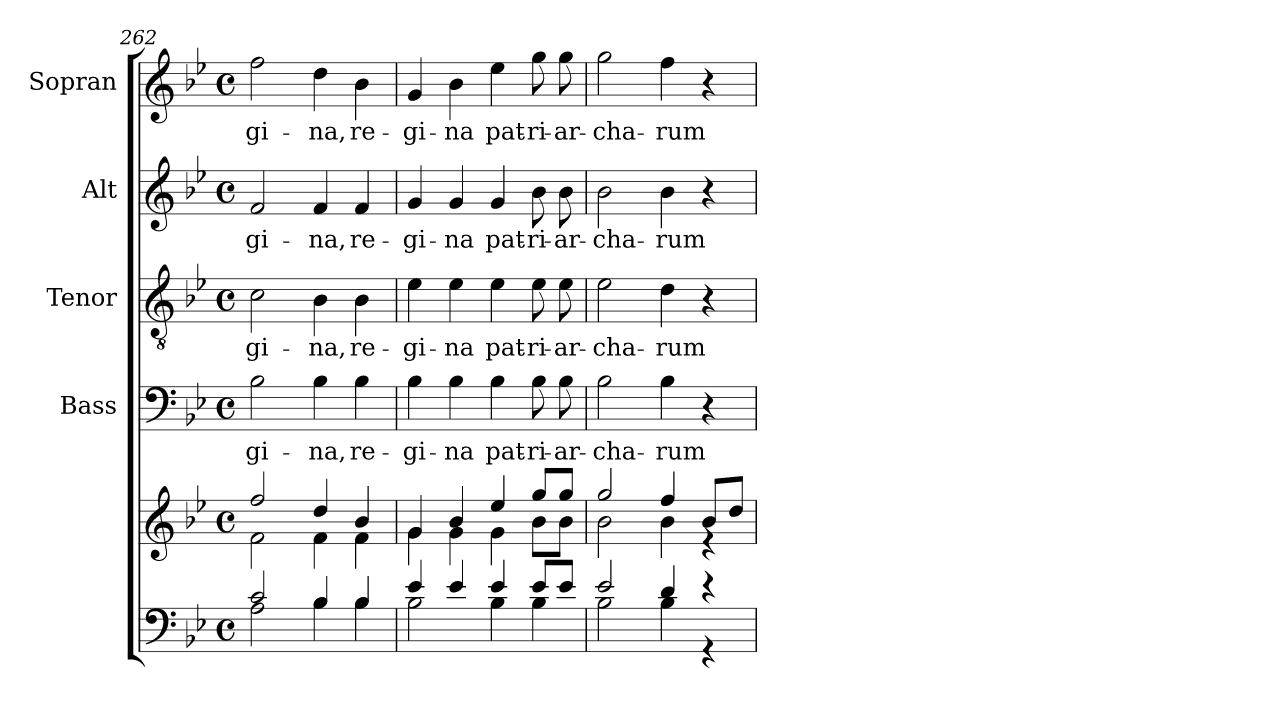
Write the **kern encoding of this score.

**kern	**kern	**kern	**text	**kern	**text	**kern	**text	**kern	**text
*part5	*part5	*part4	*part4	*part3	*part3	*part2	*part2	*part1	*part1
*staff6	*staff5	*staff4	*staff4	*staff3	*staff3	*staff2	*staff2	*staff1	*staff1
*	*	*I"Bass	*	*I"Tenor	*	*I"Alt	*	*I"Sopran	*
*	*	*I'B.	*	*I'T.	*	*I'A.	*	*I'S.	*
*clefF4	*clefG2	*clefF4	*	*clefGv2	*	*clefG2	*	*clefG2	*
*k[b-e-]	*k[b-e-]	*k[b-e-]	*	*k[b-e-]	*	*k[b-e-]	*	*k[b-e-]	*
*B-:	*B-:	*B-:	*	*B-:	*	*B-:	*	*B-:	*
*M4/4	*M4/4	*M4/4	*	*M4/4	*	*M4/4	*	*M4/4	*
*met(c)	*met(c)	*met(c)	*	*met(c)	*	*met(c)	*	*met(c)	*
=262	=262	=262	=262	=262	=262	=262	=262	=262	=262
*^	*^	*	*	*	*	*	*	*	*
!	!	!	!	!	!LO:LY:b	!	!LO:LY:b	!	!LO:LY:b	!	!LO:LY:b
2c/	2A\	2ff/	2f\	2B-\	-gi-	2c\	-gi-	2f/	-gi-	2ff\	-gi-
!	!	!	!	!	!LO:LY:b	!	!LO:LY:b	!	!LO:LY:b	!	!LO:LY:b
4B-/	4B-\	4dd/	4f\	4B-\	-na,	4B-\	-na,	4f/	-na,	4dd\	-na,
!	!	!	!	!	!LO:LY:b	!	!LO:LY:b	!	!LO:LY:b	!	!LO:LY:b
4B-/	4B-\	4b-/	4f\	4B-\	re-	4B-\	re-	4f/	re-	4b-\	re-
=263	=263	=263	=263	=263	=263	=263	=263	=263	=263	=263	=263
!	!	!	!	!	!LO:LY:b	!	!LO:LY:b	!	!LO:LY:b	!	!LO:LY:b
4e-/	2B-\	4g/	4g\	4B-\	-gi-	4e-\	-gi-	4g/	-gi-	4g/	-gi-
!	!	!	!	!	!LO:LY:b	!	!LO:LY:b	!	!LO:LY:b	!	!LO:LY:b
4e-/	.	4b-/	4g\	4B-\	-na	4e-\	-na	4g/	-na	4b-\	-na
!	!	!	!	!	!LO:LY:b	!	!LO:LY:b	!	!LO:LY:b	!	!LO:LY:b
4e-/	4B-\	4ee-/	4g\	4B-\	pat-	4e-\	pat-	4g/	pat-	4ee-\	pat-
!	!	!	!	!	!LO:LY:b	!	!LO:LY:b	!	!LO:LY:b	!	!LO:LY:b
8e-/L	4B-\	8gg/L	8b-\L	8B-\	-ri-	8e-\	-ri-	8b-\	-ri-	8gg\	-ri-
!	!	!	!	!	!LO:LY:b	!	!LO:LY:b	!	!LO:LY:b	!	!LO:LY:b
8e-/J	.	8gg/J	8b-\J	8B-\	-ar-	8e-\	-ar-	8b-\	-ar-	8gg\	-ar-
!!LO:LB:g=z
=264	=264	=264	=264	=264	=264	=264	=264	=264	=264	=264	=264
!	!	!	!	!	!LO:LY:b	!	!LO:LY:b	!	!LO:LY:b	!	!LO:LY:b
2e-/	2B-\	2gg/	2b-\	2B-\	-cha-	2e-\	-cha-	2b-\	-cha-	2gg\	-cha-
!	!	!	!	!	!LO:LY:b	!	!LO:LY:b	!	!LO:LY:b	!	!LO:LY:b
4d/	4B-\	4ff/	4b-\	4B-\	-rum	4d\	-rum	4b-\	-rum	4ff\	-rum
4r	4r	8b-/L	4rd	4r	.	4r	.	4r	.	4r	.
.	.	8dd/J	.	.	.	.	.	.	.	.	.
*v	*v	*	*	*	*	*	*	*	*	*	*
*	*v	*v	*	*	*	*	*	*	*	*
=	=	=	=	=	=	=	=	=	=
*-	*-	*-	*-	*-	*-	*-	*-	*-	*-
